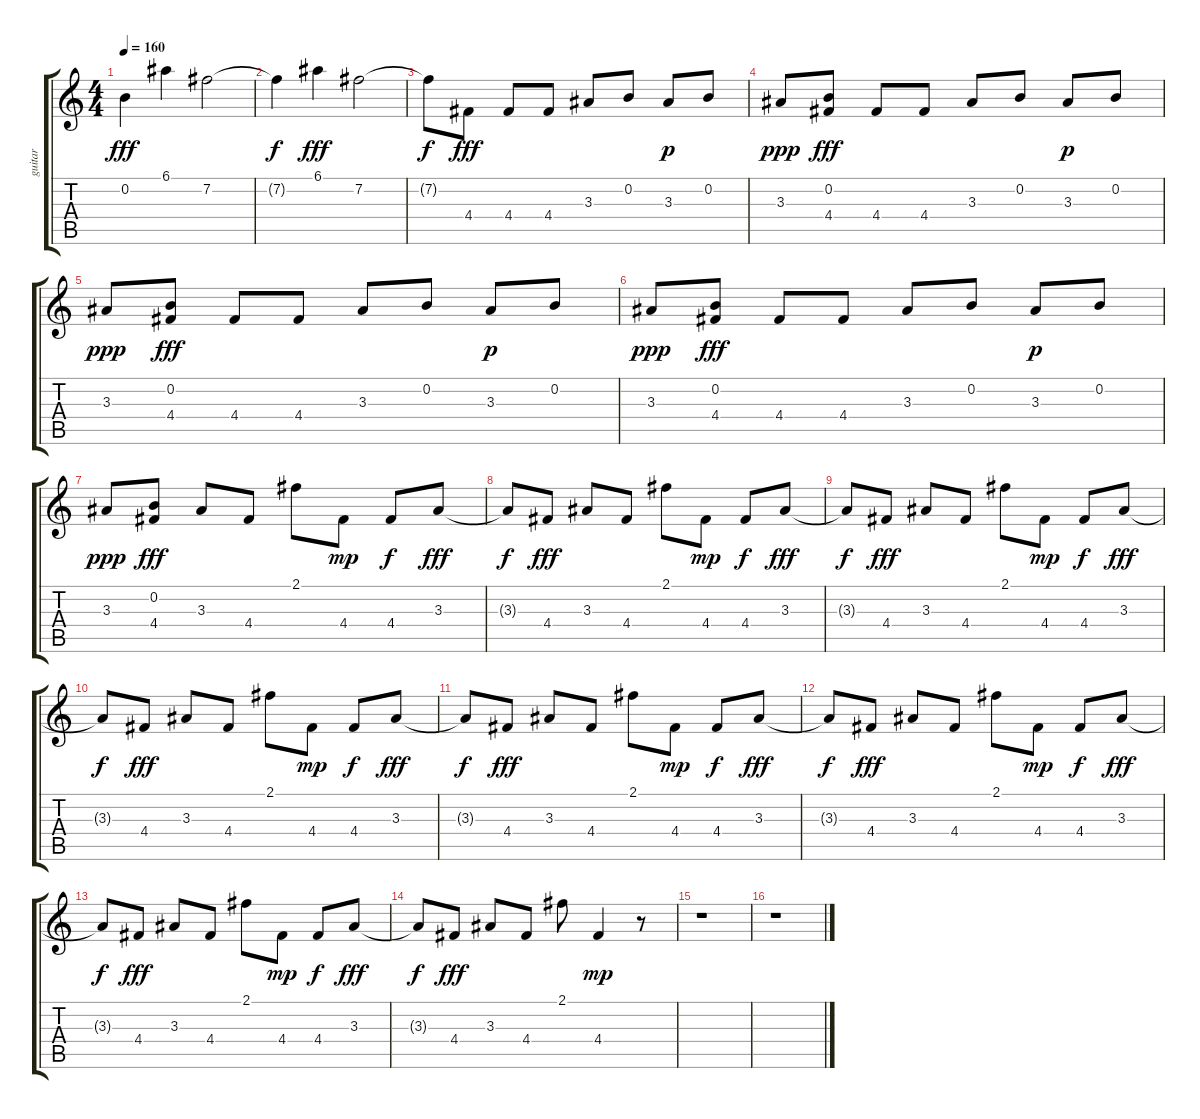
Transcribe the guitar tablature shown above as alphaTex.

\track ("guitar" "guitar") {instrument electricguitarclean}
\staff {score tabs}
\tuning (E4 B3 G3 D3 A2 E2) {hide}
\ts (4 4)
\tempo 160
\clef g2
\ks c
0.2.4{dy fff} 6.1.4 7.2.2 |
7.2{t}.4{dy f} 6.1.4{dy fff} 7.2.2 |
7.2{t}.8{dy f} 4.4.8{dy fff} 4.4.8 4.4.8 3.3.8 0.2.8 3.3.8{dy p} 0.2.8 |
3.3.8{dy ppp} (0.2 4.4).8{dy fff} 4.4.8 4.4.8 3.3.8 0.2.8 3.3.8{dy p} 0.2.8 |
3.3.8{dy ppp} (0.2 4.4).8{dy fff} 4.4.8 4.4.8 3.3.8 0.2.8 3.3.8{dy p} 0.2.8 |
3.3.8{dy ppp} (0.2 4.4).8{dy fff} 4.4.8 4.4.8 3.3.8 0.2.8 3.3.8{dy p} 0.2.8 |
3.3.8{dy ppp} (0.2 4.4).8{dy fff} 3.3.8 4.4.8 2.1.8 4.4.8{dy mp} 4.4.8{dy f} 3.3.8{dy fff} |
3.3{t}.8{dy f} 4.4.8{dy fff} 3.3.8 4.4.8 2.1.8 4.4.8{dy mp} 4.4.8{dy f} 3.3.8{dy fff} |
3.3{t}.8{dy f} 4.4.8{dy fff} 3.3.8 4.4.8 2.1.8 4.4.8{dy mp} 4.4.8{dy f} 3.3.8{dy fff} |
3.3{t}.8{dy f} 4.4.8{dy fff} 3.3.8 4.4.8 2.1.8 4.4.8{dy mp} 4.4.8{dy f} 3.3.8{dy fff} |
3.3{t}.8{dy f} 4.4.8{dy fff} 3.3.8 4.4.8 2.1.8 4.4.8{dy mp} 4.4.8{dy f} 3.3.8{dy fff} |
3.3{t}.8{dy f} 4.4.8{dy fff} 3.3.8 4.4.8 2.1.8 4.4.8{dy mp} 4.4.8{dy f} 3.3.8{dy fff} |
3.3{t}.8{dy f} 4.4.8{dy fff} 3.3.8 4.4.8 2.1.8 4.4.8{dy mp} 4.4.8{dy f} 3.3.8{dy fff} |
3.3{t}.8{dy f} 4.4.8{dy fff} 3.3.8 4.4.8 2.1.8 4.4.4{dy mp} r.8 |
r.1 |
r.1
